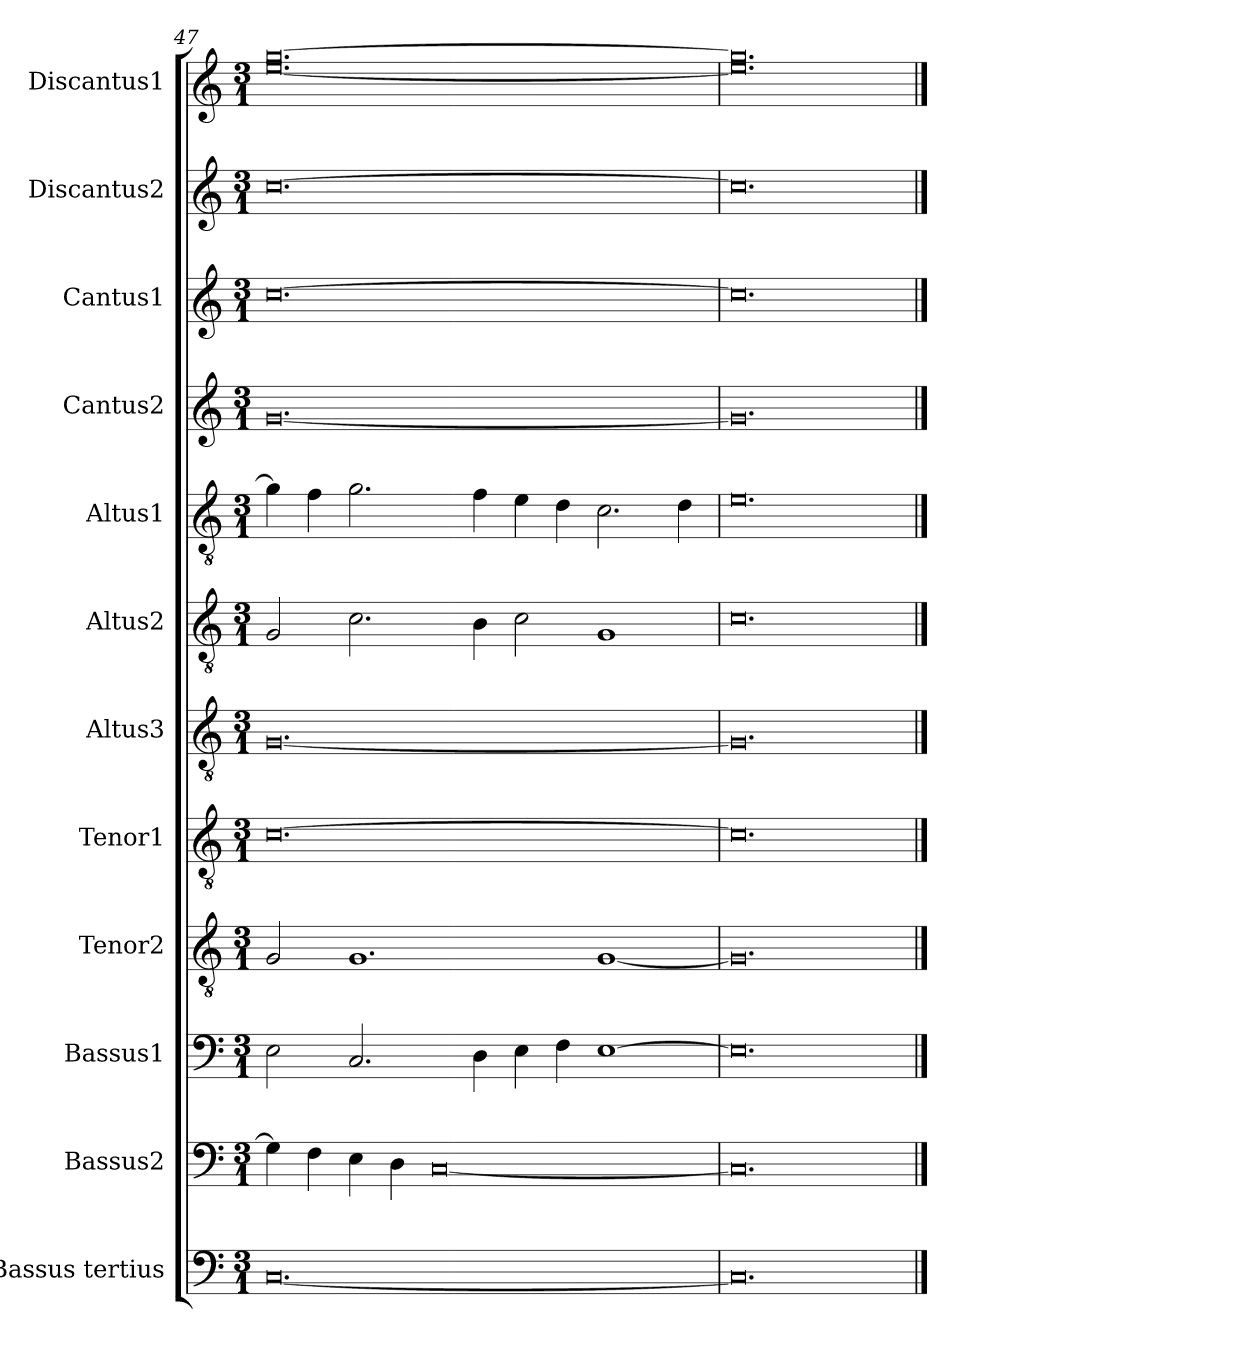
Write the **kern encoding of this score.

**kern	**kern	**kern	**kern	**kern	**kern	**kern	**kern	**kern	**kern	**kern	**kern
*part12	*part11	*part10	*part9	*part8	*part7	*part6	*part5	*part4	*part3	*part2	*part1
*staff12	*staff11	*staff10	*staff9	*staff8	*staff7	*staff6	*staff5	*staff4	*staff3	*staff2	*staff1
*I"Bassus tertius	*I"Bassus2	*I"Bassus1	*I"Tenor2	*I"Tenor1	*I"Altus3	*I"Altus2	*I"Altus1	*I"Cantus2	*I"Cantus1	*I"Discantus2	*I"Discantus1
*I'B3	*I'B2	*I'B1	*I'T2	*I'T1	*I'A3	*I'A2	*I'A1	*I'C2	*I'C1	*I'D2	*I'D1
*clefF4	*clefF4	*clefF4	*clefGv2	*clefGv2	*clefGv2	*clefGv2	*clefGv2	*clefG2	*clefG2	*clefG2	*clefG2
*k[]	*k[]	*k[]	*k[]	*k[]	*k[]	*k[]	*k[]	*k[]	*k[]	*k[]	*k[]
*M3/1	*M3/1	*M3/1	*M3/1	*M3/1	*M3/1	*M3/1	*M3/1	*M3/1	*M3/1	*M3/1	*M3/1
=47	=47	=47	=47	=47	=47	=47	=47	=47	=47	=47	=47
[0.C	4G\]	2E\	2G/	[0.c	[0.G	2G/	4g\]	[0.g	[0.cc	[0.cc	[0.ee [0.gg
.	4F\	.	.	.	.	.	4f\	.	.	.	.
.	4E\	2.C/	1.G	.	.	2.c\	2.g\	.	.	.	.
.	4D\	.	.	.	.	.	.	.	.	.	.
.	[0C	.	.	.	.	.	.	.	.	.	.
.	.	4D\	.	.	.	4B\	4f\	.	.	.	.
.	.	4E\	.	.	.	2c\	4e\	.	.	.	.
.	.	4F\	.	.	.	.	4d\	.	.	.	.
.	.	[1E	[1G	.	.	1G	2.c\	.	.	.	.
.	.	.	.	.	.	.	4d\	.	.	.	.
=48	=48	=48	=48	=48	=48	=48	=48	=48	=48	=48	=48
0.C]	0.C]	0.E]	0.G]	0.c]	0.G]	0.c	0.e	0.g]	0.cc]	0.cc]	0.ee] 0.gg]
==	==	==	==	==	==	==	==	==	==	==	==
*-	*-	*-	*-	*-	*-	*-	*-	*-	*-	*-	*-
